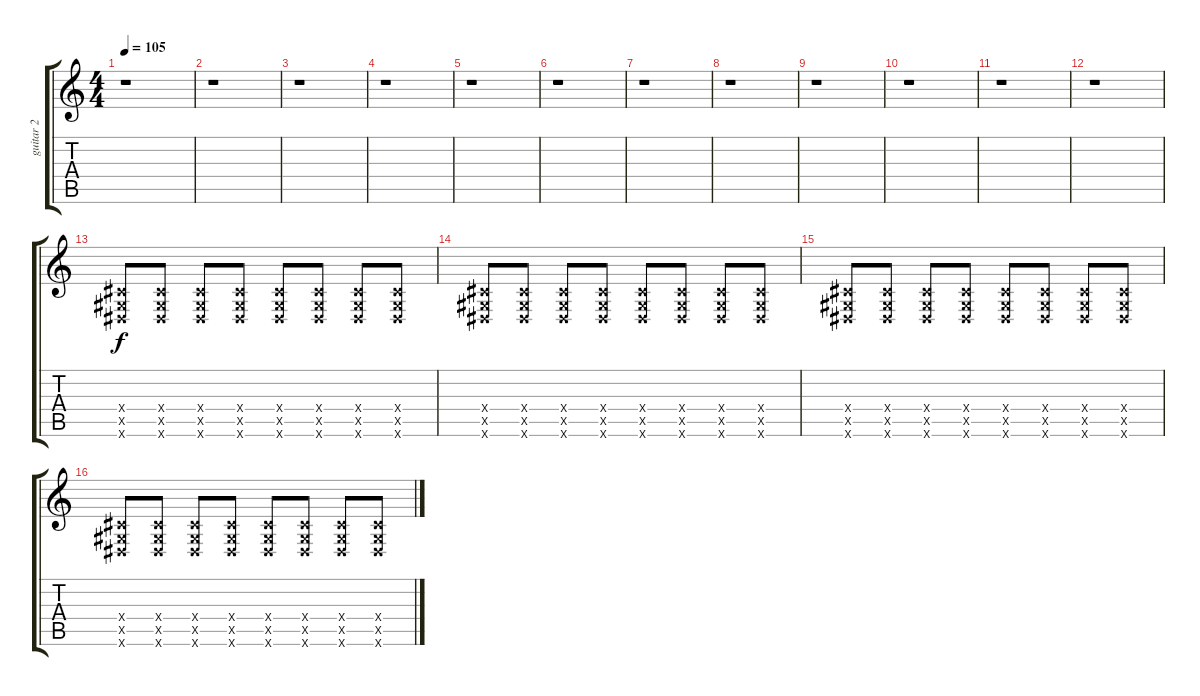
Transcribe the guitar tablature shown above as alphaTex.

\track ("guitar 2" "guitar 2") {instrument overdrivenguitar}
\staff {score tabs}
\tuning (Eb4 Bb3 Gb3 Db3 Ab2 Eb2) {hide}
\ts (4 4)
\tempo 105
\clef g2
\ks c
r.1{dy f} |
r.1 |
r.1 |
r.1 |
r.1 |
r.1 |
r.1 |
r.1 |
r.1 |
r.1 |
r.1 |
r.1 |
(0.4{x} 0.5{x} 0.6{x}).8 (0.4{x} 0.5{x} 0.6{x}).8 (0.4{x} 0.5{x} 0.6{x}).8 (0.4{x} 0.5{x} 0.6{x}).8 (0.4{x} 0.5{x} 0.6{x}).8 (0.4{x} 0.5{x} 0.6{x}).8 (0.4{x} 0.5{x} 0.6{x}).8 (0.4{x} 0.5{x} 0.6{x}).8 |
(0.4{x} 0.5{x} 0.6{x}).8 (0.4{x} 0.5{x} 0.6{x}).8 (0.4{x} 0.5{x} 0.6{x}).8 (0.4{x} 0.5{x} 0.6{x}).8 (0.4{x} 0.5{x} 0.6{x}).8 (0.4{x} 0.5{x} 0.6{x}).8 (0.4{x} 0.5{x} 0.6{x}).8 (0.4{x} 0.5{x} 0.6{x}).8 |
(0.4{x} 0.5{x} 0.6{x}).8 (0.4{x} 0.5{x} 0.6{x}).8 (0.4{x} 0.5{x} 0.6{x}).8 (0.4{x} 0.5{x} 0.6{x}).8 (0.4{x} 0.5{x} 0.6{x}).8 (0.4{x} 0.5{x} 0.6{x}).8 (0.4{x} 0.5{x} 0.6{x}).8 (0.4{x} 0.5{x} 0.6{x}).8 |
(0.4{x} 0.5{x} 0.6{x}).8 (0.4{x} 0.5{x} 0.6{x}).8 (0.4{x} 0.5{x} 0.6{x}).8 (0.4{x} 0.5{x} 0.6{x}).8 (0.4{x} 0.5{x} 0.6{x}).8 (0.4{x} 0.5{x} 0.6{x}).8 (0.4{x} 0.5{x} 0.6{x}).8 (0.4{x} 0.5{x} 0.6{x}).8
